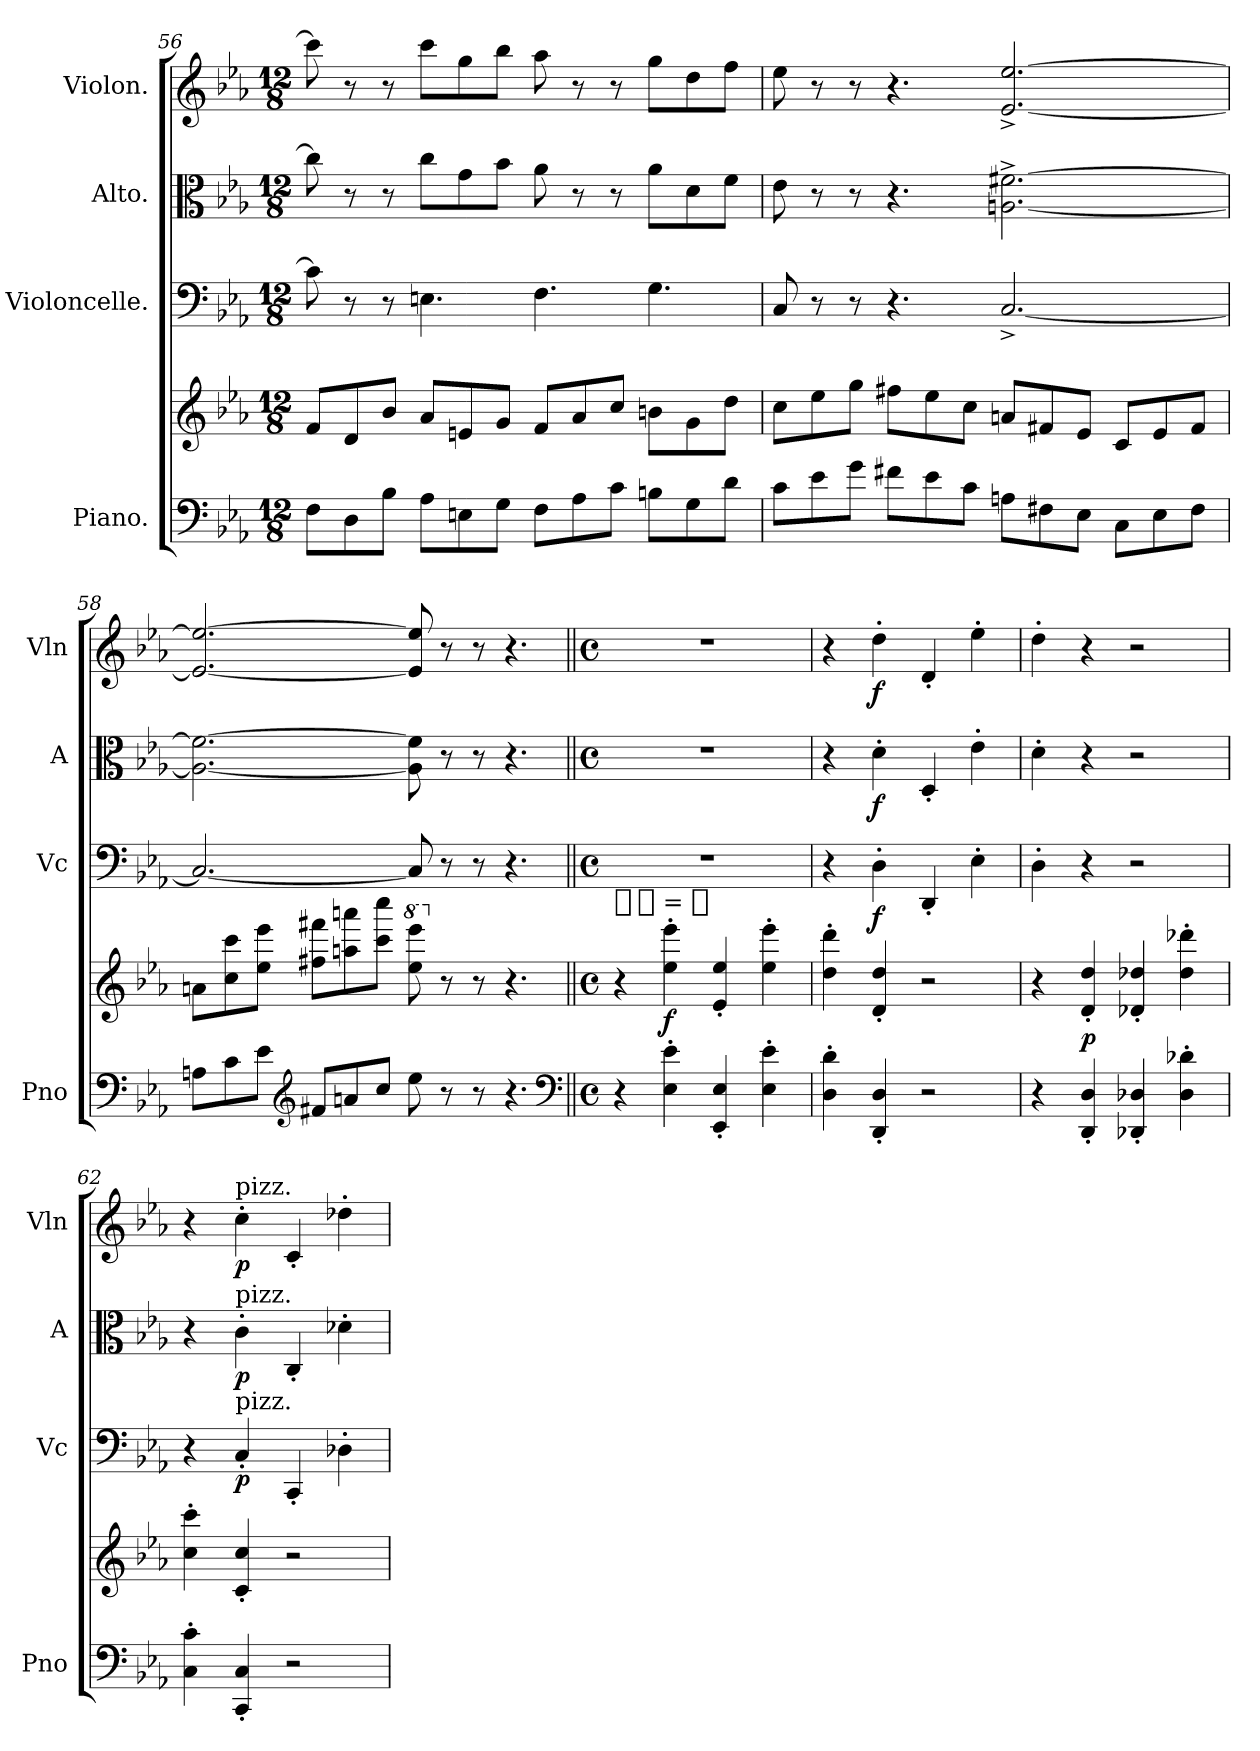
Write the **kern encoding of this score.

**kern	**kern	**dynam	**kern	**dynam	**kern	**dynam	**kern	**dynam
*part4	*part4	*part4	*part3	*part3	*part2	*part2	*part1	*part1
*staff5	*staff4	*staff4/5	*staff3	*staff3	*staff2	*staff2	*staff1	*staff1
*I"Piano.	*	*	*I"Violoncelle.	*	*I"Alto.	*	*I"Violon.	*
*I'Pno	*	*	*I'Vc	*	*I'A	*	*I'Vln	*
*clefF4	*clefG2	*	*clefF4	*	*clefC3	*	*clefG2	*
*k[b-e-a-]	*k[b-e-a-]	*	*k[b-e-a-]	*	*k[b-e-a-]	*	*k[b-e-a-]	*
*c:	*c:	*	*c:	*	*c:	*	*c:	*
*M12/8	*M12/8	*	*M12/8	*	*M12/8	*	*M12/8	*
=56	=56	=56	=56	=56	=56	=56	=56	=56
8F\L	8f/L	.	8c\]	.	8cc\]	.	8ccc\]	.
8D\	8d/	.	8r	.	8r	.	8r	.
8B-\J	8b-/J	.	8r	.	8r	.	8r	.
8A-\L	8a-/L	.	4.En\	.	8cc\L	.	8ccc\L	.
8En\	8en/	.	.	.	8g\	.	8gg\	.
8G\J	8g/J	.	.	.	8b-\J	.	8bb-\J	.
8F\L	8f/L	.	4.F\	.	8a-\	.	8aa-\	.
8A-\	8a-/	.	.	.	8r	.	8r	.
8c\J	8cc/J	.	.	.	8r	.	8r	.
8Bn\L	8bn\L	.	4.G\	.	8a-\L	.	8gg\L	.
8G\	8g\	.	.	.	8d\	.	8dd\	.
8d\J	8dd\J	.	.	.	8f\J	.	8ff\J	.
=57	=57	=57	=57	=57	=57	=57	=57	=57
8c\L	8cc\L	.	8C/	.	8e-\	.	8ee-\	.
8e-\	8ee-\	.	8r	.	8r	.	8r	.
8g\J	8gg\J	.	8r	.	8r	.	8r	.
8f#X\L	8ff#X\L	.	4.r	.	4.r	.	4.r	.
8e-\	8ee-\	.	.	.	.	.	.	.
8c\J	8cc\J	.	.	.	.	.	.	.
8An\L	8an/L	.	[2.C^>/	.	[2.An^\ [2.f#X^\	.	[2.e-^>/ [2.ee-^>/	.
8F#X\	8f#X/	.	.	.	.	.	.	.
8E-\J	8e-/J	.	.	.	.	.	.	.
8C\L	8c/L	.	.	.	.	.	.	.
8E-\	8e-/	.	.	.	.	.	.	.
8F#\J	8f#/J	.	.	.	.	.	.	.
=58	=58	=58	=58	=58	=58	=58	=58	=58
8An\L	8an\L	.	2.C/_	.	2.A_\ 2.f#_\	.	2.e-_/ 2.ee-_/	.
8c\	8cc\ 8ccc\	.	.	.	.	.	.	.
8e-\J	8ee-\ 8eee-\J	.	.	.	.	.	.	.
*clefG2	*	*	*	*	*	*	*	*
8f#X/L	8ff#X\ 8fff#X\L	.	.	.	.	.	.	.
8an/	8aan\ 8aaan\	.	.	.	.	.	.	.
8cc/J	8ccc\ 8cccc\J	.	.	.	.	.	.	.
*	*8va	*	*	*	*	*	*	*
8ee-\	8eee-\ 8eeee-\	.	8C/]	.	8A]\ 8f#]\	.	8e-]/ 8ee-]/	.
*	*X8va	*	*	*	*	*	*	*
8r	8r	.	8r	.	8r	.	8r	.
8r	8r	.	8r	.	8r	.	8r	.
4.r	4.r	.	4.r	.	4.r	.	4.r	.
*clefF4	*	*	*	*	*	*	*	*
=59||	=59||	=59||	=59||	=59||	=59||	=59||	=59||	=59||
*M4/4	*M4/4	*	*M4/4	*	*M4/4	*	*M4/4	*
*met(c)	*met(c)	*	*met(c)	*	*met(c)	*	*met(c)	*
!	!LO:TX:a:t=[quarter-dot] = [quarter]	!	!	!	!	!	!	!
4r	4r	.	1r	.	1r	.	1r	.
4E-'\ 4e-'\	4ee-'\ 4eee-'\	f	.	.	.	.	.	.
4EE-'/ 4E-'/	4e-'/ 4ee-'/	.	.	.	.	.	.	.
4E-'\ 4e-'\	4ee-'\ 4eee-'\	.	.	.	.	.	.	.
=60	=60	=60	=60	=60	=60	=60	=60	=60
4D'\ 4d'\	4dd'\ 4ddd'\	.	4r	.	4r	.	4r	.
4DD'/ 4D'/	4d'/ 4dd'/	.	4D'\	f	4d'\	f	4dd'\	f
2r	2r	.	4DD'/	.	4D'/	.	4d'/	.
.	.	.	4E-'\	.	4e-'\	.	4ee-'\	.
=61	=61	=61	=61	=61	=61	=61	=61	=61
4r	4r	.	4D'\	.	4d'\	.	4dd'\	.
4DD'/ 4D'/	4d'/ 4dd'/	p	4r	.	4r	.	4r	.
4DD-X'/ 4D-X'/	4d-X'/ 4dd-X'/	.	2r	.	2r	.	2r	.
4D-'\ 4d-X'\	4dd-'\ 4ddd-X'\	.	.	.	.	.	.	.
=62	=62	=62	=62	=62	=62	=62	=62	=62
4C'\ 4c'\	4cc'\ 4ccc'\	.	4r	.	4r	.	4r	.
!	!	!	!	!	!	!	!LO:TX:a:t=pizz.	!
!	!	!	!	!	!LO:TX:a:t=pizz.	!	!	!
!	!	!	!LO:TX:a:t=pizz.	!	!	!	!	!
4CC'/ 4C'/	4c'/ 4cc'/	.	4C'/	p	4c'\	p	4cc'\	p
2r	2r	.	4CC'/	.	4C'/	.	4c'/	.
.	.	.	4D-X'\	.	4d-X'\	.	4dd-X'\	.
=	=	=	=	=	=	=	=	=
*-	*-	*-	*-	*-	*-	*-	*-	*-
